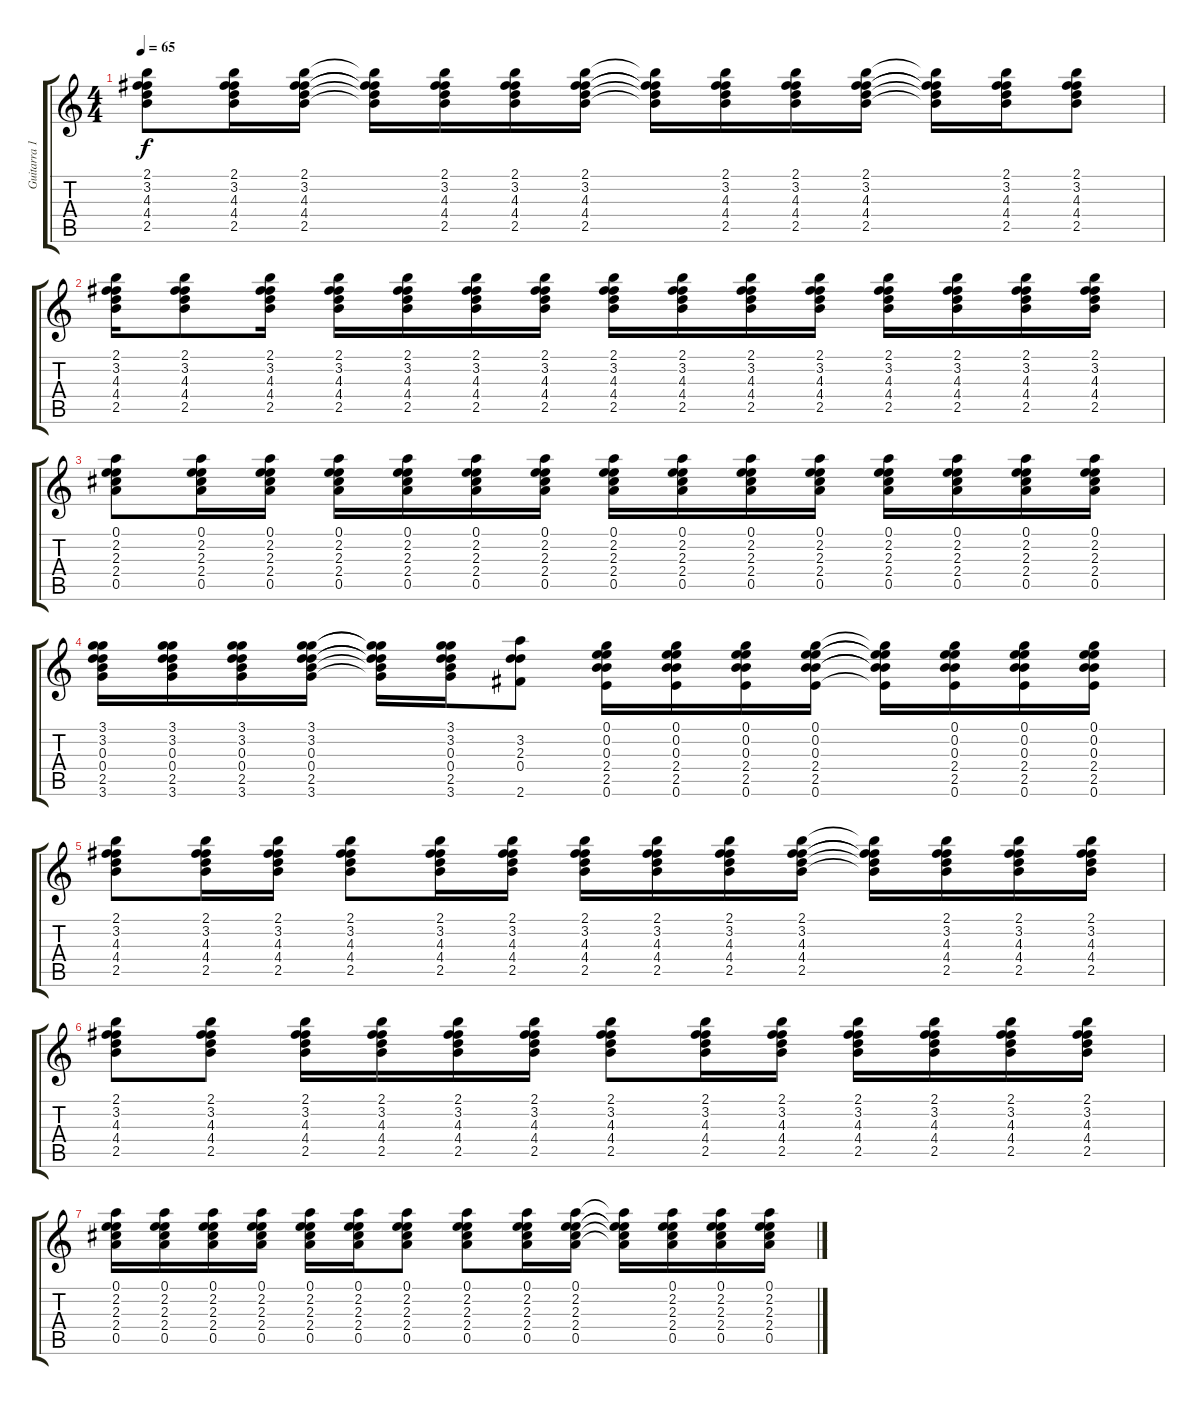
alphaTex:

\track ("Guitarra 1 (rasgueo)" "Guitarra 1") {instrument acousticguitarsteel}
\staff {score tabs}
\tuning (E4 B3 G4 D4 A3 E3) {hide}
\ts (4 4)
\tempo 65
\clef g2
\ks c
(2.1 3.2 4.3 4.4 2.5).8{dy f} (2.1 3.2 4.3 4.4 2.5).16 (2.1 3.2 4.3 4.4 2.5).16 (2.1{t} 3.2{t} 4.3{t} 4.4{t} 2.5{t}).16 (2.1 3.2 4.3 4.4 2.5).16 (2.1 3.2 4.3 4.4 2.5).16 (2.1 3.2 4.3 4.4 2.5).16 (2.1{t} 3.2{t} 4.3{t} 4.4{t} 2.5{t}).16 (2.1 3.2 4.3 4.4 2.5).16 (2.1 3.2 4.3 4.4 2.5).16 (2.1 3.2 4.3 4.4 2.5).16 (2.1{t} 3.2{t} 4.3{t} 4.4{t} 2.5{t}).16 (2.1 3.2 4.3 4.4 2.5).16 (2.1 3.2 4.3 4.4 2.5).8 |
(2.1 3.2 4.3 4.4 2.5).16 (2.1 3.2 4.3 4.4 2.5).8 (2.1 3.2 4.3 4.4 2.5).16 (2.1 3.2 4.3 4.4 2.5).16 (2.1 3.2 4.3 4.4 2.5).16 (2.1 3.2 4.3 4.4 2.5).16 (2.1 3.2 4.3 4.4 2.5).16 (2.1 3.2 4.3 4.4 2.5).16 (2.1 3.2 4.3 4.4 2.5).16 (2.1 3.2 4.3 4.4 2.5).16 (2.1 3.2 4.3 4.4 2.5).16 (2.1 3.2 4.3 4.4 2.5).16 (2.1 3.2 4.3 4.4 2.5).16 (2.1 3.2 4.3 4.4 2.5).16 (2.1 3.2 4.3 4.4 2.5).16 |
(0.1 2.2 2.3 2.4 0.5).8 (0.1 2.2 2.3 2.4 0.5).16 (0.1 2.2 2.3 2.4 0.5).16 (0.1 2.2 2.3 2.4 0.5).16 (0.1 2.2 2.3 2.4 0.5).16 (0.1 2.2 2.3 2.4 0.5).16 (0.1 2.2 2.3 2.4 0.5).16 (0.1 2.2 2.3 2.4 0.5).16 (0.1 2.2 2.3 2.4 0.5).16 (0.1 2.2 2.3 2.4 0.5).16 (0.1 2.2 2.3 2.4 0.5).16 (0.1 2.2 2.3 2.4 0.5).16 (0.1 2.2 2.3 2.4 0.5).16 (0.1 2.2 2.3 2.4 0.5).16 (0.1 2.2 2.3 2.4 0.5).16 |
(3.1 3.2 0.3 0.4 2.5 3.6).16 (3.1 3.2 0.3 0.4 2.5 3.6).16 (3.1 3.2 0.3 0.4 2.5 3.6).16 (3.1 3.2 0.3 0.4 2.5 3.6).16 (3.1{t} 3.2{t} 0.3{t} 0.4{t} 2.5{t} 3.6{t}).16 (3.1 3.2 0.3 0.4 2.5 3.6).16 (3.2 2.3 0.4 2.6).8 (0.1 0.2 0.3 2.4 2.5 0.6).16 (0.1 0.2 0.3 2.4 2.5 0.6).16 (0.1 0.2 0.3 2.4 2.5 0.6).16 (0.1 0.2 0.3 2.4 2.5 0.6).16 (0.1{t} 0.2{t} 0.3{t} 2.4{t} 2.5{t} 0.6{t}).16 (0.1 0.2 0.3 2.4 2.5 0.6).16 (0.1 0.2 0.3 2.4 2.5 0.6).16 (0.1 0.2 0.3 2.4 2.5 0.6).16 |
(2.1 3.2 4.3 4.4 2.5).8 (2.1 3.2 4.3 4.4 2.5).16 (2.1 3.2 4.3 4.4 2.5).16 (2.1 3.2 4.3 4.4 2.5).8 (2.1 3.2 4.3 4.4 2.5).16 (2.1 3.2 4.3 4.4 2.5).16 (2.1 3.2 4.3 4.4 2.5).16 (2.1 3.2 4.3 4.4 2.5).16 (2.1 3.2 4.3 4.4 2.5).16 (2.1 3.2 4.3 4.4 2.5).16 (2.1{t} 3.2{t} 4.3{t} 4.4{t} 2.5{t}).16 (2.1 3.2 4.3 4.4 2.5).16 (2.1 3.2 4.3 4.4 2.5).16 (2.1 3.2 4.3 4.4 2.5).16 |
(2.1 3.2 4.3 4.4 2.5).8 (2.1 3.2 4.3 4.4 2.5).8 (2.1 3.2 4.3 4.4 2.5).16 (2.1 3.2 4.3 4.4 2.5).16 (2.1 3.2 4.3 4.4 2.5).16 (2.1 3.2 4.3 4.4 2.5).16 (2.1 3.2 4.3 4.4 2.5).8 (2.1 3.2 4.3 4.4 2.5).16 (2.1 3.2 4.3 4.4 2.5).16 (2.1 3.2 4.3 4.4 2.5).16 (2.1 3.2 4.3 4.4 2.5).16 (2.1 3.2 4.3 4.4 2.5).16 (2.1 3.2 4.3 4.4 2.5).16 |
(0.1 2.2 2.3 2.4 0.5).16 (0.1 2.2 2.3 2.4 0.5).16 (0.1 2.2 2.3 2.4 0.5).16 (0.1 2.2 2.3 2.4 0.5).16 (0.1 2.2 2.3 2.4 0.5).16 (0.1 2.2 2.3 2.4 0.5).16 (0.1 2.2 2.3 2.4 0.5).8 (0.1 2.2 2.3 2.4 0.5).8 (0.1 2.2 2.3 2.4 0.5).16 (0.1 2.2 2.3 2.4 0.5).16 (0.1{t} 2.2{t} 2.3{t} 2.4{t} 0.5{t}).16 (0.1 2.2 2.3 2.4 0.5).16 (0.1 2.2 2.3 2.4 0.5).16 (0.1 2.2 2.3 2.4 0.5).16
